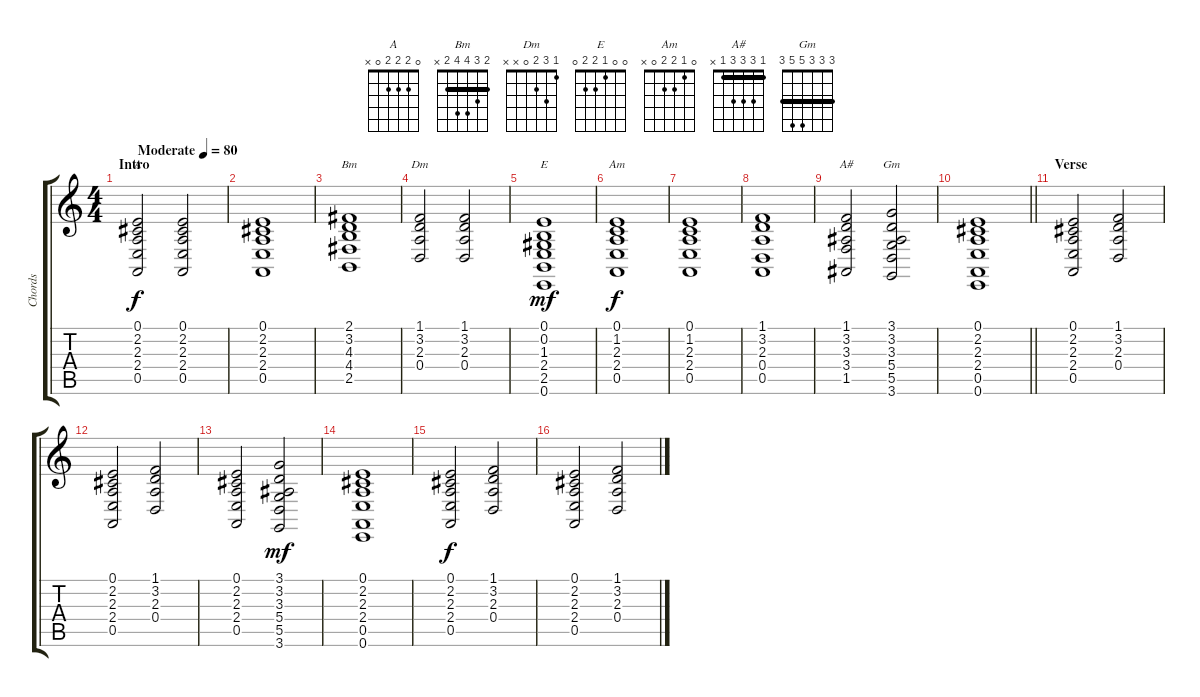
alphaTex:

\track ("Chords" "Chords") {instrument harmonica}
\staff {score tabs}
\tuning (E4 B3 G3 D3 A2 E2) {hide}
\chord ("A" 0 2 2 2 0 x)
\chord ("Bm" 2 3 4 4 2 x) {barre 2}
\chord ("Dm" 1 3 2 0 x x)
\chord ("E" 0 0 1 2 2 0)
\chord ("Am" 0 1 2 2 0 x)
\chord ("A#" 1 3 3 3 1 x) {barre 1}
\chord ("Gm" 3 3 3 5 5 3) {barre 3}
\ts (4 4)
\section ("" "Intro")
\tempo (80 "Moderate")
\clef g2
\ks c
(0.1 2.2 2.3 2.4 0.5).2{ch "A" dy f instrument harmonica} (0.1 2.2 2.3 2.4 0.5).2 |
(0.1 2.2 2.3 2.4 0.5).1 |
(2.1 3.2 4.3 4.4 2.5).1{ch "Bm"} |
(1.1 3.2 2.3 0.4).2{ch "Dm"} (1.1 3.2 2.3 0.4).2 |
(0.1 0.2 1.3 2.4 2.5 0.6).1{ch "E" dy mf} |
(0.1 1.2 2.3 2.4 0.5).1{ch "Am" dy f} |
(0.1 1.2 2.3 2.4 0.5).1 |
(1.1 3.2 2.3 0.4 0.5).1 |
(1.1 3.2 3.3 3.4 1.5).2{ch "A#"} (3.1 3.2 3.3 5.4 5.5 3.6).2{ch "Gm"} |
\barLineRight lightlight
(0.1 2.2 2.3 2.4 0.5 0.6).1 |
\section ("" "Verse")
(0.1 2.2 2.3 2.4 0.5).2 (1.1 3.2 2.3 0.4).2 |
(0.1 2.2 2.3 2.4 0.5).2 (1.1 3.2 2.3 0.4).2 |
(0.1 2.2 2.3 2.4 0.5).2 (3.1 3.2 3.3 5.4 5.5 3.6).2{dy mf} |
(0.1 2.2 2.3 2.4 0.5 0.6).1 |
(0.1 2.2 2.3 2.4 0.5).2{dy f} (1.1 3.2 2.3 0.4).2 |
(0.1 2.2 2.3 2.4 0.5).2 (1.1 3.2 2.3 0.4).2
